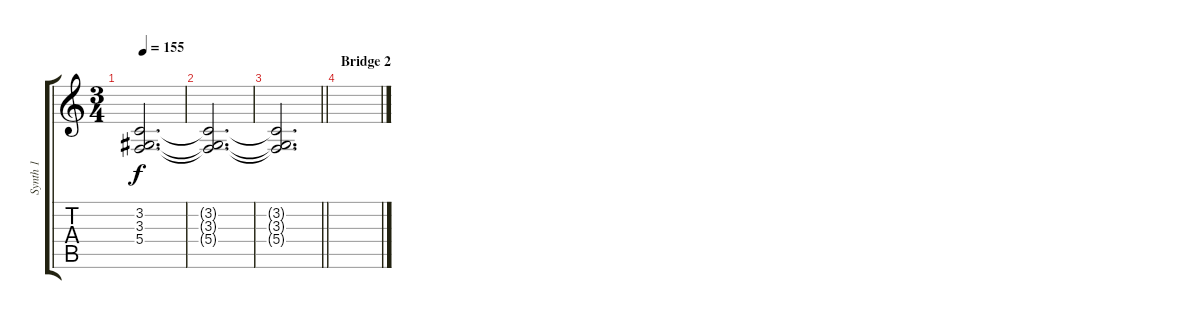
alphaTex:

\track ("Synth 1" "Synth 1") {instrument pad2warm}
\staff {score tabs}
\tuning (D4 A3 F3 C3 G2 C2) {hide}
\ts (3 4)
\tempo 155
\clef g2
\ks c
(3.2{t} 3.3{t} 5.4{t}).2{d dy f} |
(3.2{t} 3.3{t} 5.4{t}).2{d} |
\barLineRight lightlight
(3.2{t} 3.3{t} 5.4{t}).2{d} |
\section ("" "Bridge 2")
